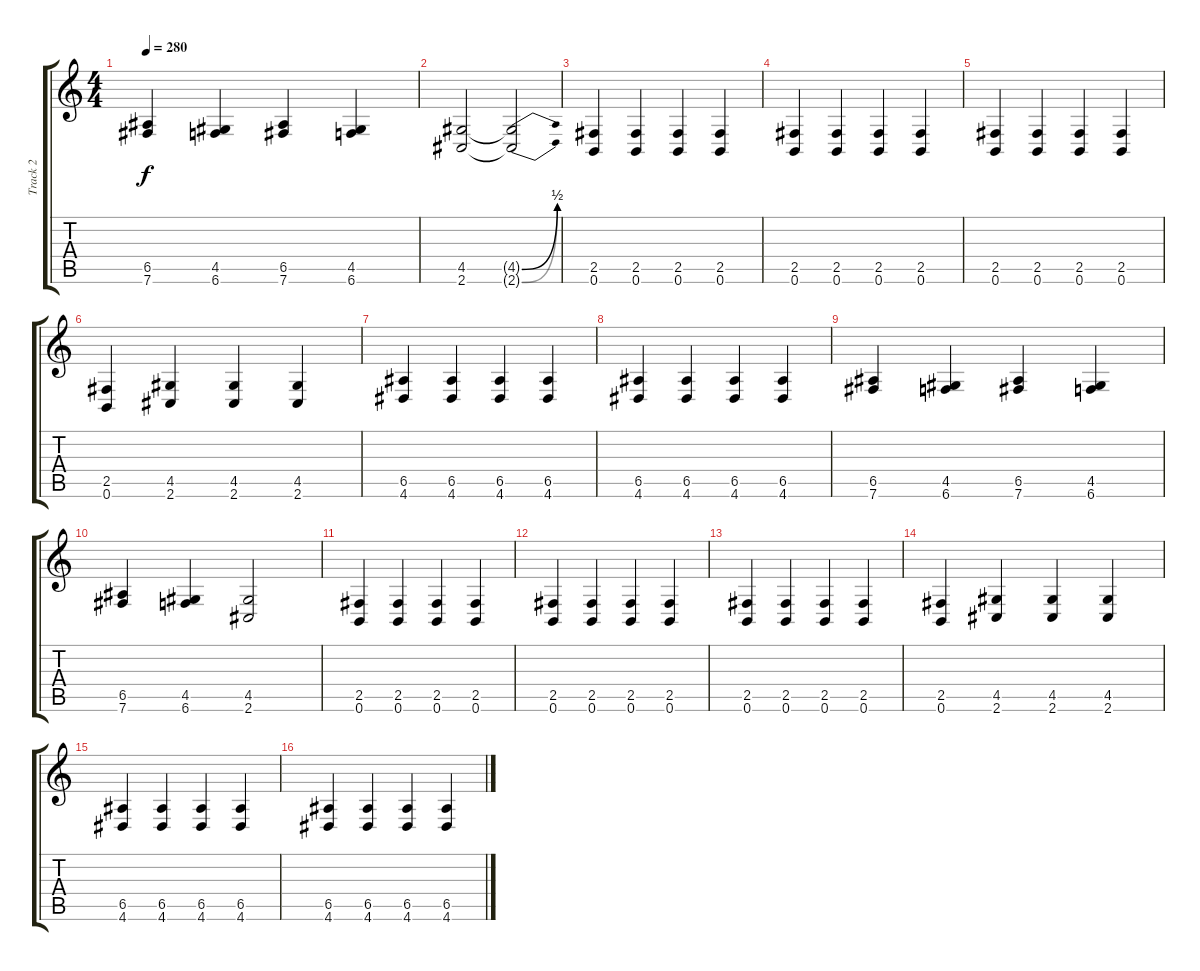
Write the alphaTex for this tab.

\track ("Track 2" "Track 2") {instrument distortionguitar}
\staff {score tabs}
\tuning (B3 Gb3 D3 A2 E2 B1) {hide}
\ts (4 4)
\tempo 280
\clef g2
\ks c
(6.5 7.6).4{dy f} (4.5 6.6).4 (6.5 7.6).4 (4.5 6.6).4 |
(4.5 2.6).2 (4.5{be (bend 0 0 60 2) t} 2.6{be (bend 0 0 60 2) t}).2 |
(2.5 0.6).4 (2.5 0.6).4 (2.5 0.6).4 (2.5 0.6).4 |
(2.5 0.6).4 (2.5 0.6).4 (2.5 0.6).4 (2.5 0.6).4 |
(2.5 0.6).4 (2.5 0.6).4 (2.5 0.6).4 (2.5 0.6).4 |
(2.5 0.6).4 (4.5 2.6).4 (4.5 2.6).4 (4.5 2.6).4 |
(6.5 4.6).4 (6.5 4.6).4 (6.5 4.6).4 (6.5 4.6).4 |
(6.5 4.6).4 (6.5 4.6).4 (6.5 4.6).4 (6.5 4.6).4 |
(6.5 7.6).4 (4.5 6.6).4 (6.5 7.6).4 (4.5 6.6).4 |
(6.5 7.6).4 (4.5 6.6).4 (4.5 2.6).2 |
(2.5 0.6).4 (2.5 0.6).4 (2.5 0.6).4 (2.5 0.6).4 |
(2.5 0.6).4 (2.5 0.6).4 (2.5 0.6).4 (2.5 0.6).4 |
(2.5 0.6).4 (2.5 0.6).4 (2.5 0.6).4 (2.5 0.6).4 |
(2.5 0.6).4 (4.5 2.6).4 (4.5 2.6).4 (4.5 2.6).4 |
(6.5 4.6).4 (6.5 4.6).4 (6.5 4.6).4 (6.5 4.6).4 |
(6.5 4.6).4 (6.5 4.6).4 (6.5 4.6).4 (6.5 4.6).4
